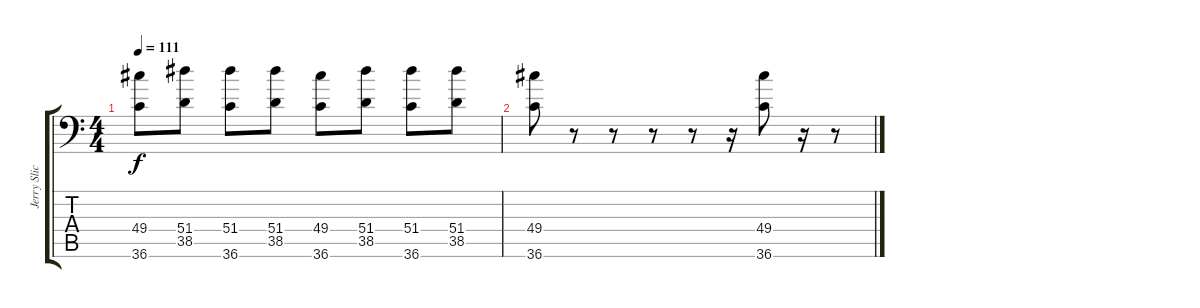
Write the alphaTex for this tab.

\track ("Jerry Slick" "Jerry Slic") {instrument acousticgrandpiano}
\staff {score tabs}
\tuning (C-1 C-1 C-1 C-1 C-1 C-1) {hide}
\ts (4 4)
\tempo 111
\clef f4
\ks c
(49.4 36.6).8{dy f} (51.4 38.5).8 (51.4 36.6).8 (51.4 38.5).8 (49.4 36.6).8 (51.4 38.5).8 (51.4 36.6).8 (51.4 38.5).8 |
(49.4 36.6).8 r.8 r.8 r.8 r.8 r.16 (49.4 36.6).8 r.16 r.8
